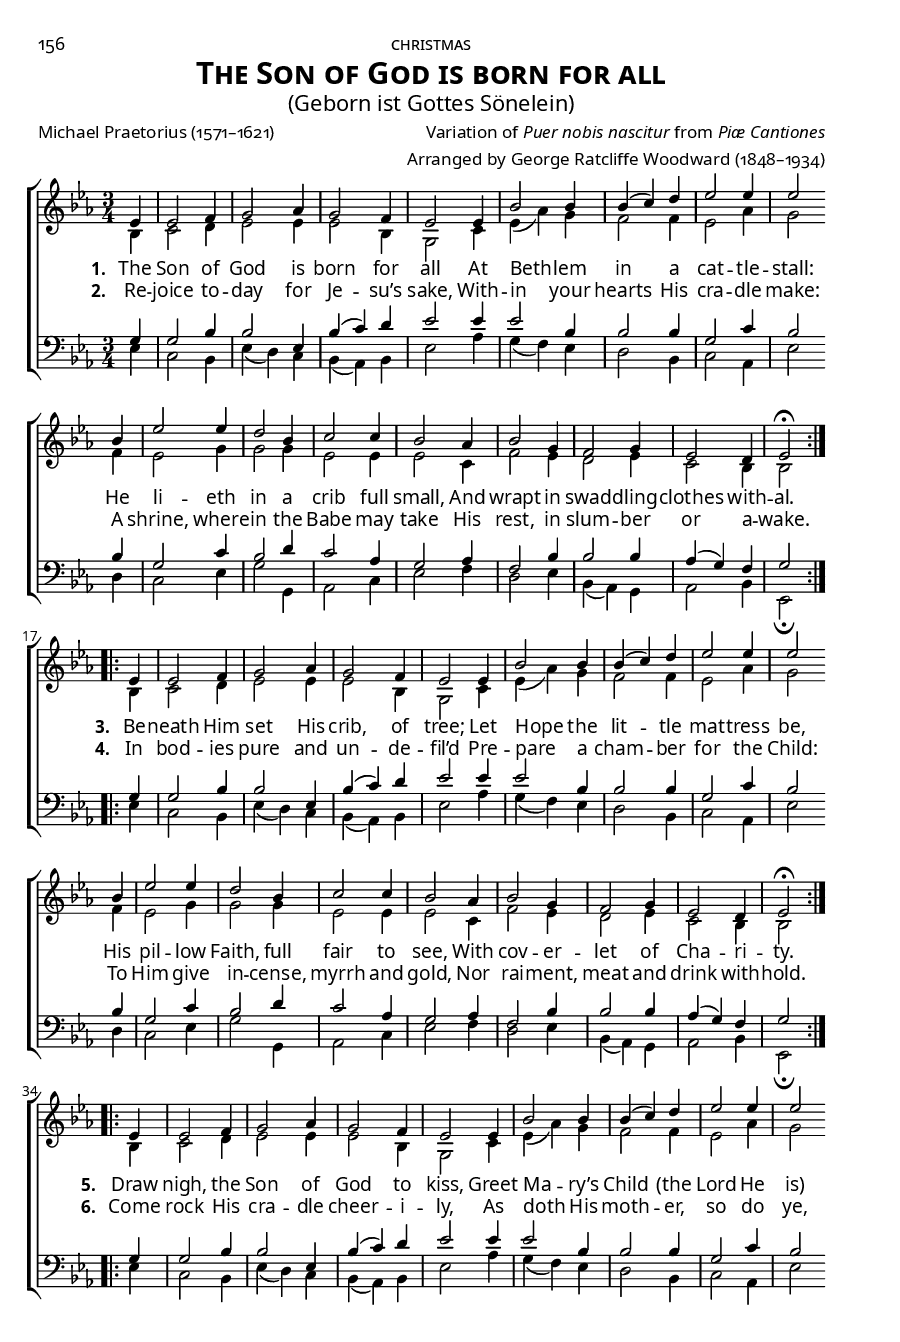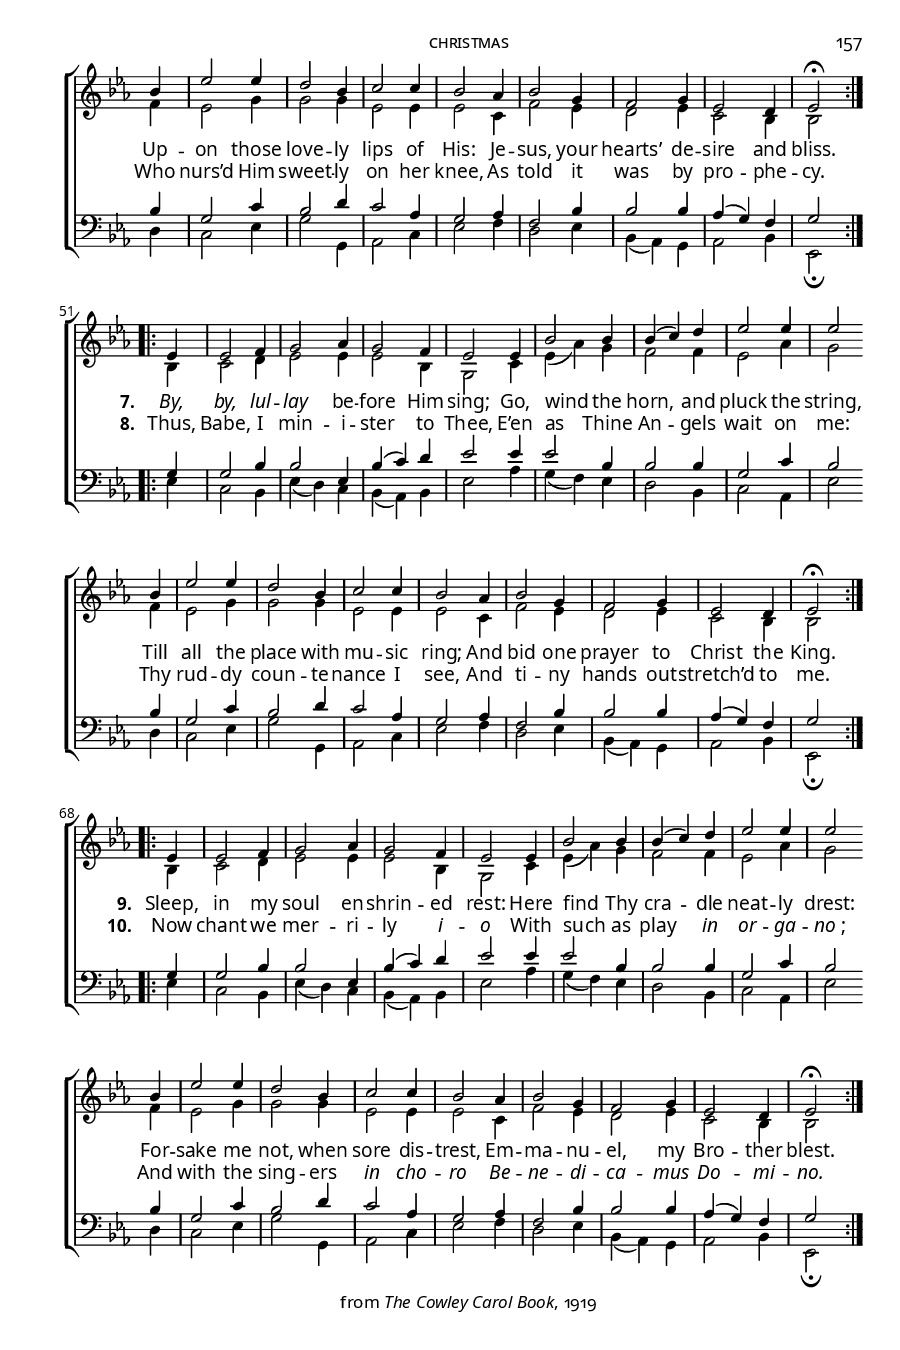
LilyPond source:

\version "2.14.2"
\include "util.ly"
\header {
  title = \markup{\override #'(font-name . "Garamond Premier Pro Semibold"){ \abs-fontsize #15 \smallCapsOldStyle"The Son of God is born for all"}}
  subtitle = \markup{\override #'(font-name . "Garamond Premier Pro"){ \abs-fontsize #10.5 "(Geborn ist Gottes Sönelein)"}}
  poet = \markup\oldStyleNum"Michael Praetorius (1571–1621)"
  composer = \markup{"Variation of" \italic"Puer nobis nascitur" from \italic "Piæ Cantiones"}
  arranger = \markup\oldStyleNum"Arranged by George Ratcliffe Woodward (1848–1934)"
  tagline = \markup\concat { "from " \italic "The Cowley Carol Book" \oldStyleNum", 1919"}
}
\paper {
  %print-all-headers = ##f
  paper-height = 9\in
  paper-width = 6\in
  indent = 0\in
  %system-system-spacing = #'((basic-distance . 10) (padding . 0))
  system-system-spacing =
    #'((basic-distance . 0)
       (minimum-distance . 0)
       (padding . -5)
       (stretchability . 100))
  ragged-last-bottom = ##f
  ragged-bottom = ##f
  two-sided = ##t
  inner-margin = 0.5\in
  outer-margin = 0.25\in
  top-margin = 0.25\in
  bottom-margin = 0.25\in
  first-page-number = #156
  print-first-page-number = ##t
  headerLine = \markup{\override #'(font-name . "Garamond Premier Pro") \smallCapsOldStyle"christmas"}
  oddHeaderMarkup = \markup\fill-line{
     \override #'(font-name . "Garamond Premier Pro")\abs-fontsize #8.5
     \combine 
        \fill-line{"" \on-the-fly #print-page-number-check-first
        \oldStylePageNum""
        }
        \fill-line{\headerLine}
  }
  evenHeaderMarkup = \markup {
     \override #'(font-name . "Garamond Premier Pro")\abs-fontsize #8.5
     \combine
        \on-the-fly #print-page-number-check-first
        \oldStylePageNum""
        \fill-line{\headerLine}
  }
}
#(set-global-staff-size 15) \paper{ #(define fonts (make-pango-font-tree "GoudyOlSt BT" "Garamond Premier Pro" "Garamond Premier Pro" (/ 15 20))) }
global = {
  \key ees \major
  \time 3/4
  \autoBeamOff
  \override DynamicLineSpanner #'staff-padding = #0.0
  \override DynamicLineSpanner #'Y-extent = #'(-1 . 1)
}

sopMusic = \relative c' {
  \repeat volta 3 {
    \partial 4 ees4 |
    ees2 f4 |
    g2 aes4 |
    g2 f4 |
    ees2 \bar "" ees4 |
    bes'2 bes4 |
    
    bes4( c) d |
    ees2 ees4 |
    ees2 \bar "" \break bes4 |
    ees2 ees4 |
    d2 bes4 |
    
    c2 c4 |
    bes2 \bar "" aes4 |
    bes2 g4 |
    f2 g4 |
    ees2 d4 |
    \partial 2 ees2\fermata \break
  }
}
sopWords = \lyricmode {
  
}

altoMusic = \relative c' {
  bes4 |
  c2 d4 |
  ees2 ees4 |
  ees2 bes4 |
  g2 c4 |
  ees( aes) g |
  
  f2 f4 |
  ees2 aes4 |
  g2 f4 |
  ees2 g4 |
  g2 g4 |
  
  ees2 ees4 |
  ees2 c4 |
  f2 ees4 |
  d2 ees4 |
  c2 bes4 |
  bes2
}
altoWords = \lyricmode {
  \dropLyricsIX
  \set stanza = #"1. "
  The Son of God is born for all
  At Beth -- lem in a cat -- tle -- stall:
  He li -- eth in a crib full small,
  And wrapt in swad -- dling -- clothes with -- al.
  
  \set stanza = #"3. "
  Be -- neath Him set His crib, of tree;
  Let Hope the lit -- tle mat -- tress be,
  His pil -- low Faith, full fair to see,
  With cov -- er -- let of Cha -- ri -- ty.
  
  \set stanza = #"5. "
  Draw nigh, the Son of God to kiss,
  Greet Ma -- ry’s Child "(the" Lord He is)
  Up -- on those love -- ly lips of His:
  Je -- sus, your hearts’ de -- sire and bliss.
  
  \set stanza = #"7. "
  \markup\italic By, \markup\italic by, \markup\italic lul -- \markup\italic lay be -- fore Him sing;
  Go, wind the horn, and pluck the string,
  Till all the place with mu -- sic ring;
  And bid one prayer to Christ the King.
  
  \set stanza = #"9. "
  Sleep, in my soul en -- shrin -- ed rest:
  Here find Thy cra -- dle neat -- ly drest:
  For -- sake me not, when sore dis -- trest,
  Em -- ma -- nu -- el, my Bro -- ther blest.
}
altoWordsII = \lyricmode {
  \dropLyricsIX
  \set stanza = #"2. "
  Re -- joice to -- day for Je -- su’s sake,
  With -- in your hearts His cra -- dle make:
  A shrine, where -- in the Babe may take
  His rest, in slum -- ber or a -- wake.
  
  
  \set stanza = #"4. "
  In bod -- ies pure and un -- de -- fil’d
  Pre -- pare a cham -- ber for the Child:
  To Him give in -- cense, myrrh and gold,
  Nor rai -- ment, meat and drink with -- hold.
  
  \set stanza = #"6. "
  Come rock His cra -- dle cheer -- i -- ly,
  As doth His moth -- er, so do ye,
  Who nurs’d Him sweet -- ly on her knee,
  As told it was by pro -- phe -- cy.
  
  \set stanza = #"8. "
  Thus, Babe, I min -- i -- ster to Thee,
  E’en as Thine An -- gels wait on me:
  Thy rud -- dy coun -- te -- nance I see,
  And ti -- ny hands out -- stretch’d to me.
  
  \set stanza = #"10. "
  Now chant we mer -- ri -- ly \markup\italic i -- \markup\italic o
  With such as play \markup\italic in \markup\italic or -- \markup\italic ga -- \markup{\italic "no" ";"}
  And with the sing -- ers \markup\italic in \markup\italic cho -- \markup\italic ro
  \markup\italic Be -- \markup\italic ne -- \markup\italic di -- \markup\italic ca -- \markup\italic mus \markup\italic Do -- \markup\italic mi -- \markup\italic no.
}
altoWordsIII = \lyricmode {
}
altoWordsIV = \lyricmode {
  
}
altoWordsV = \lyricmode {
  
}
altoWordsVI = \lyricmode {
  \set stanza = #"6. "
  \set ignoreMelismata = ##t
}
tenorMusic = \relative c' {
  g4 |
  g2 bes4 |
  bes2 ees,4 |
  bes'( c) d |
  ees2 ees4 |
  ees2 bes4 |
  
  bes2 bes4 |
  g2 c4 |
  bes2 bes4 |
  g2 c4 |
  bes2 d4 |
  
  c2 aes4 |
  g2 aes4 |
  f2 bes4 |
  bes2 bes4 |
  aes( g) f |
  g2
}
tenorWords = \lyricmode {

}

bassMusic = \relative c {
  ees4 |
  c2 bes4 |
  ees( d) c |
  bes( aes) bes |
  ees2 aes4 |
  g( f) ees |
  
  d2 bes4 |
  c2 aes4 |
  ees'2 d4 |
  c2 ees4 |
  g2 g,4 |
  
  aes2 c4 |
  ees2 f4 |
  d2 ees4 |
  bes( aes) g |
  aes2 bes4 |
  ees,2\fermata
}
bassWords = \lyricmode {

}

pianoRH = \relative c' {
  
}
pianoLH = \relative c' {
  
}

\score {
  <<
   \new ChoirStaff <<
    \new Staff = women <<
      \new Voice = "sopranos" { \voiceOne << \global \repeat unfold 5 \sopMusic >> }
      \new Voice = "altos" { \voiceTwo << \global \repeat unfold 5 \altoMusic >> }
    >>
    \new Lyrics \with { alignAboveContext = #"women" \override VerticalAxisGroup #'nonstaff-relatedstaff-spacing = #'((basic-distance . 1))} \lyricsto "sopranos" \sopWords
    \new Lyrics = "altosVI"  \with { alignBelowContext = #"women" } \lyricsto "altos" \altoWordsVI
    \new Lyrics = "altosV"  \with { alignBelowContext = #"women" } \lyricsto "altos" \altoWordsV
    \new Lyrics = "altosIV"  \with { alignBelowContext = #"women" } \lyricsto "altos" \altoWordsIV
    \new Lyrics = "altosIII"  \with { alignBelowContext = #"women" } \lyricsto "altos" \altoWordsIII
    \new Lyrics = "altosII"  \with { alignBelowContext = #"women" } \lyricsto "altos" \altoWordsII
    \new Lyrics = "altos"  \with { alignBelowContext = #"women" \override VerticalAxisGroup #'nonstaff-relatedstaff-spacing = #'((padding . -0.5))} \lyricsto "altos" \altoWords
   \new Staff = men <<
      \clef bass
      \new Voice = "tenors" { \voiceOne << \global \repeat unfold 5 \tenorMusic >> }
      \new Voice = "basses" { \voiceTwo << \global \repeat unfold 5 \bassMusic >> }
    >>
    \new Lyrics \with { alignAboveContext = #"men" \override VerticalAxisGroup #'nonstaff-relatedstaff-spacing = #'((basic-distance . 1)) } \lyricsto "tenors" \tenorWords
    \new Lyrics \with { alignBelowContext = #"men" \override VerticalAxisGroup #'nonstaff-relatedstaff-spacing = #'((basic-distance . 1)) } \lyricsto "basses" \bassWords
  >>
%    \new PianoStaff << \new Staff { \new Voice { \pianoRH } } \new Staff { \clef "bass" \pianoLH } >>
  >>
  \layout {
    \context {
      \Score
      %\override SpacingSpanner #'base-shortest-duration = #(ly:make-moment 1 8)
      %\override SpacingSpanner #'common-shortest-duration = #(ly:make-moment 1 4)
    }
    \context {
      % Remove all empty staves
      % \Staff \RemoveEmptyStaves \override VerticalAxisGroup #'remove-first = ##t
    }
  }
  \midi {
    \tempo 4 = 90
    \set Staff.midiInstrument = "flute"
  
    \context {
      \Voice
      \remove "Dynamic_performer"
    }
  }
}
